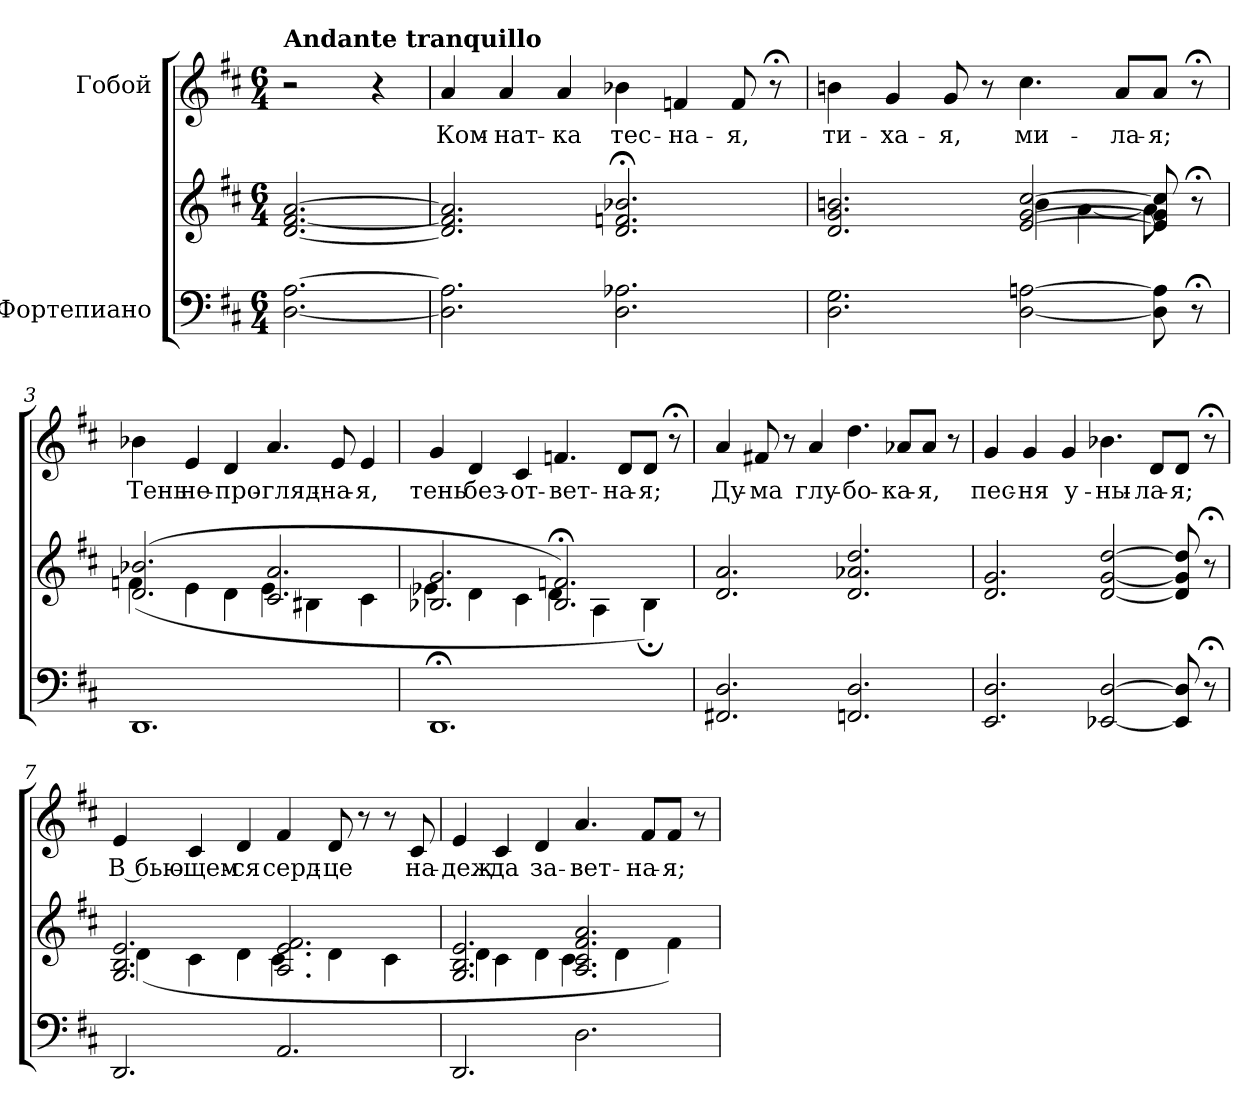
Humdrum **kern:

**kern	**kern	**kern	**text
*part2	*part2	*part1	*part1
*staff3	*staff2	*staff1	*staff1
*I"Фортепиано	*	*I"Гобой	*
*clefF4	*clefG2	*clefG2	*
*k[f#c#]	*k[f#c#]	*k[f#c#]	*
*M6/4	*M6/4	*M6/4	*
*MM73	*MM73	*MM73	*
=	=	=	=
!	!	!LO:TX:a:B:t=Andante tranquillo	!
[2.D\ [2.A\	[2.d/ [2.f#/ [2.a/	2r	.
.	.	4r	.
=1	=1	=1	=1
!	!	!	!LO:LY:b
2.D\] 2.A\]	2.d/] 2.f#/] 2.a/]	4a/	Ком-
!	!	!	!LO:LY:b
.	.	4a/	-нат-
!	!	!	!LO:LY:b
.	.	4a/	-ка
!	!	!	!LO:LY:b
2.D\ 2.A-X\	2.d/;< 2.fn/;< 2.b-X/;<	4b-X\	тес-
!	!	!	!LO:LY:b
.	.	4fn/	-на-
!	!	!	!LO:LY:b
.	.	8f/	-я,
*	*	*MM50	*
.	.	8r;<	.
=2	=2	=2	=2
*	*	*MM73	*
*	*^	*	*
!	!	!	!	!LO:LY:b
2.D\ 2.G\	2.d/ 2.g/ 2.bn/	2.ryy	4bn\	ти-
!	!	!	!	!LO:LY:b
.	.	.	4g/	-ха-
!	!	!	!	!LO:LY:b
.	.	.	8g/	-я,
.	.	.	8r	.
!	!	!	!	!LO:LY:b
[2D\ [2An\	[2e/ [2g/ [2cc#/	4b\	4.cc#\	ми-
.	.	[4a\	.	.
!	!	!	!	!LO:LY:b
.	.	.	8a/L	-ла-
!	!	!	!	!LO:LY:b
8D\] 8A\]	8e/] 8g/] 8cc#/]	8a\]	8a/J	-я;
*	*	*	*MM50	*
8r;	8r;<	8ryy	8r;<	.
!!LO:LB:g=z
=3	=3	=3	=3	=3
*	*	*	*MM73	*
!	!	!	!	!LO:LY:b
1.DD	(>2.d/ 2.b-X/	(<4fn\	4b-X\	Тень
!	!	!	!	!LO:LY:b
.	.	4e\	4e/	не-
!	!	!	!	!LO:LY:b
.	.	4d\	4d/	-про-
!	!	!	!	!LO:LY:b
.	2.c#/ 2.a/	4e\	4.a/	-гляд-
.	.	4B#X\	.	.
!	!	!	!	!LO:LY:b
.	.	.	8e/	-на-
!	!	!	!	!LO:LY:b
.	.	4c#\	4e/	-я,
=4	=4	=4	=4	=4
!	!	!	!	!LO:LY:b
1.DD;	2.B-X/ 2.g/	4e-X\	4g/	тень
!	!	!	!	!LO:LY:b
.	.	4d\	4d/	без-
!	!	!	!	!LO:LY:b
.	.	4c#\	4c#/	-от-
!	!	!	!	!LO:LY:b
.	2.B-/;< 2.fn/;<)	4d\	4.fn/	-вет-
.	.	4A\	.	.
!	!	!	!	!LO:LY:b
.	.	.	8d/L	-на-
!	!	!	!	!LO:LY:b
.	.	4B-;\)	8d/J	-я;
*	*	*	*MM50	*
.	.	.	8r;<	.
*	*v	*v	*	*
=5	=5	=5	=5
*	*	*MM73	*
!	!	!	!LO:LY:b
2.FF#X/ 2.D/	2.d/ 2.a/	4a/	Ду-
!	!	!	!LO:LY:b
.	.	8f#X/	-ма
.	.	8r	.
!	!	!	!LO:LY:b
.	.	4a/	глу-
!	!	!	!LO:LY:b
2.FFn/ 2.D/	2.d/ 2.a-X/ 2.dd/	4.dd\	-бо-
!	!	!	!LO:LY:b
.	.	8a-X/L	-ка-
!	!	!	!LO:LY:b
.	.	8a-/J	-я,
.	.	8r	.
!!LO:LB:g=z
=6	=6	=6	=6
!	!	!	!LO:LY:b
2.EE/ 2.D/	2.d/ 2.g/	4g/	пес-
!	!	!	!LO:LY:b
.	.	4g/	-ня
!	!	!	!LO:LY:b
.	.	4g/	у-
!	!	!	!LO:LY:b
[2EE-X/ [2D/	[2d/ [2g/ [2dd/	4.b-X\	-ны-
!	!	!	!LO:LY:b
.	.	8d/L	-ла-
!	!	!	!LO:LY:b
8EE-/] 8D/]	8d/] 8g/] 8dd/]	8d/J	-я;
*	*	*MM50	*
8r;	8r;<	8r;<	.
=7	=7	=7	=7
*	*	*MM73	*
*	*^	*	*
!	!	!	!	!LO:LY:b
2.DD/	2.G/ 2.B/ 2.e/	(<4d\	4e/	В бью-
!	!	!	!	!LO:LY:b
.	.	4c#\	4c#/	-щем-
!	!	!	!	!LO:LY:b
.	.	4d\	4d/	-ся
!	!	!	!	!LO:LY:b
2.AA/	2.A/ 2.e/ 2.f#/	4c#\	4f#/	серд-
!	!	!	!	!LO:LY:b
.	.	4d\	8d/	-це
.	.	.	8r	.
.	.	4c#\	8r	.
!	!	!	!	!LO:LY:b
.	.	.	8c#/	на-
=8	=8	=8	=8	=8
!	!	!	!	!LO:LY:b
2.DD/	2.G/ 2.B/ 2.e/	4d\	4e/	-деж-
!	!	!	!	!LO:LY:b
.	.	4c#\	4c#/	-да
!	!	!	!	!LO:LY:b
.	.	4d\	4d/	за-
!	!	!	!	!LO:LY:b
2.D\	2.A/ 2.c#/ 2.f#/ 2.a/	4c#\	4.a/	-вет-
.	.	4d\	.	.
!	!	!	!	!LO:LY:b
.	.	.	8f#/L	-на-
!	!	!	!	!LO:LY:b
.	.	4f#\)	8f#/J	-я;
.	.	.	8r	.
*	*v	*v	*	*
=	=	=	=
*-	*-	*-	*-
